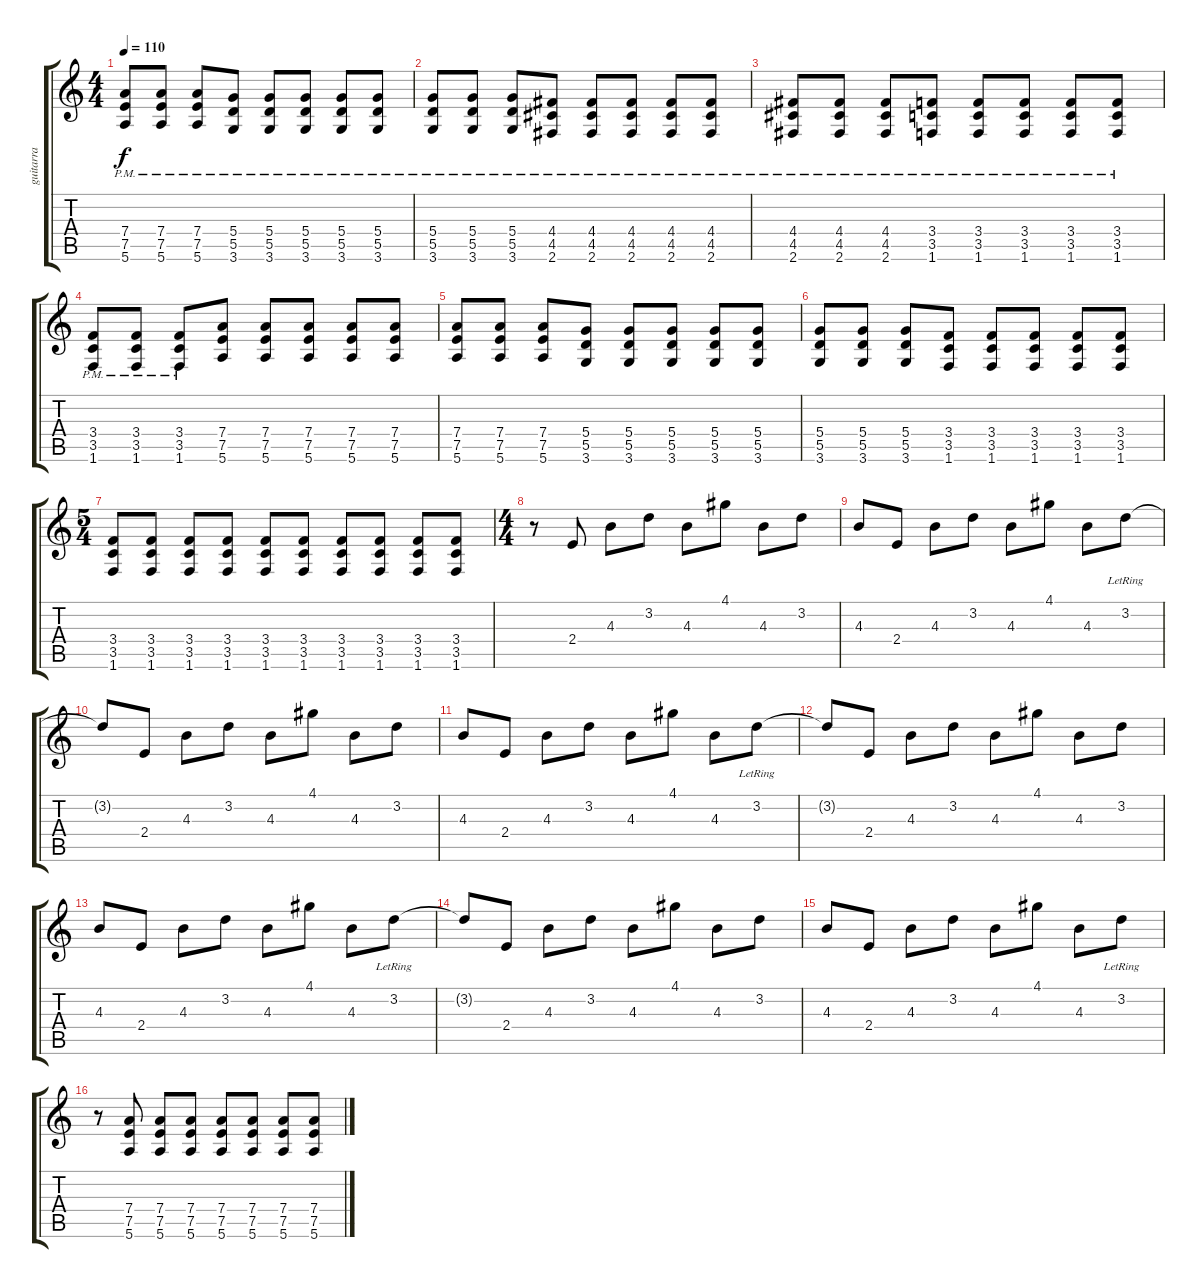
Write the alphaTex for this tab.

\track ("guitarra" "guitarra") {instrument electricguitarclean}
\staff {score tabs}
\tuning (E4 B3 G3 D3 A2 E2) {hide}
\ts (4 4)
\tempo 110
\clef g2
\ks c
(7.4{pm} 7.5{pm} 5.6{pm}).8{dy f} (7.4{pm} 7.5{pm} 5.6{pm}).8 (7.4{pm} 7.5{pm} 5.6{pm}).8 (5.4{pm} 5.5{pm} 3.6{pm}).8 (5.4{pm} 5.5{pm} 3.6{pm}).8 (5.4{pm} 5.5{pm} 3.6{pm}).8 (5.4{pm} 5.5{pm} 3.6{pm}).8 (5.4{pm} 5.5{pm} 3.6{pm}).8 |
(5.4{pm} 5.5{pm} 3.6{pm}).8 (5.4{pm} 5.5{pm} 3.6{pm}).8 (5.4{pm} 5.5{pm} 3.6{pm}).8 (4.4{pm} 4.5{pm} 2.6{pm}).8 (4.4{pm} 4.5{pm} 2.6{pm}).8 (4.4{pm} 4.5{pm} 2.6{pm}).8 (4.4{pm} 4.5{pm} 2.6{pm}).8 (4.4{pm} 4.5{pm} 2.6{pm}).8 |
(4.4{pm} 4.5{pm} 2.6{pm}).8 (4.4{pm} 4.5{pm} 2.6{pm}).8 (4.4{pm} 4.5{pm} 2.6{pm}).8 (3.4{pm} 3.5{pm} 1.6{pm}).8 (3.4{pm} 3.5{pm} 1.6{pm}).8 (3.4{pm} 3.5{pm} 1.6{pm}).8 (3.4{pm} 3.5{pm} 1.6{pm}).8 (3.4{pm} 3.5{pm} 1.6{pm}).8 |
(3.4{pm} 3.5{pm} 1.6{pm}).8 (3.4{pm} 3.5{pm} 1.6{pm}).8 (3.4{pm} 3.5{pm} 1.6{pm}).8 (7.4 7.5 5.6).8 (7.4 7.5 5.6).8 (7.4 7.5 5.6).8 (7.4 7.5 5.6).8 (7.4 7.5 5.6).8 |
(7.4 7.5 5.6).8 (7.4 7.5 5.6).8 (7.4 7.5 5.6).8 (5.4 5.5 3.6).8 (5.4 5.5 3.6).8 (5.4 5.5 3.6).8 (5.4 5.5 3.6).8 (5.4 5.5 3.6).8 |
(5.4 5.5 3.6).8 (5.4 5.5 3.6).8 (5.4 5.5 3.6).8 (3.4 3.5 1.6).8 (3.4 3.5 1.6).8 (3.4 3.5 1.6).8 (3.4 3.5 1.6).8 (3.4 3.5 1.6).8 |
\ts (5 4)
(3.4 3.5 1.6).8 (3.4 3.5 1.6).8 (3.4 3.5 1.6).8 (3.4 3.5 1.6).8 (3.4 3.5 1.6).8 (3.4 3.5 1.6).8 (3.4 3.5 1.6).8 (3.4 3.5 1.6).8 (3.4 3.5 1.6).8 (3.4 3.5 1.6).8 |
\ts (4 4)
r.8 2.4.8 4.3.8 3.2.8 4.3.8 4.1.8 4.3.8 3.2.8 |
4.3.8 2.4.8 4.3.8 3.2.8 4.3.8 4.1.8 4.3.8 3.2{lr}.8 |
3.2{t}.8 2.4.8 4.3.8 3.2.8 4.3.8 4.1.8 4.3.8 3.2.8 |
4.3.8 2.4.8 4.3.8 3.2.8 4.3.8 4.1.8 4.3.8 3.2{lr}.8 |
3.2{t}.8 2.4.8 4.3.8 3.2.8 4.3.8 4.1.8 4.3.8 3.2.8 |
4.3.8 2.4.8 4.3.8 3.2.8 4.3.8 4.1.8 4.3.8 3.2{lr}.8 |
3.2{t}.8 2.4.8 4.3.8 3.2.8 4.3.8 4.1.8 4.3.8 3.2.8 |
4.3.8 2.4.8 4.3.8 3.2.8 4.3.8 4.1.8 4.3.8 3.2{lr}.8 |
r.8 (7.4 7.5 5.6).8{volume 8 instrument distortionguitar} (7.4 7.5 5.6).8 (7.4 7.5 5.6).8 (7.4 7.5 5.6).8 (7.4 7.5 5.6).8 (7.4 7.5 5.6).8 (7.4 7.5 5.6).8
